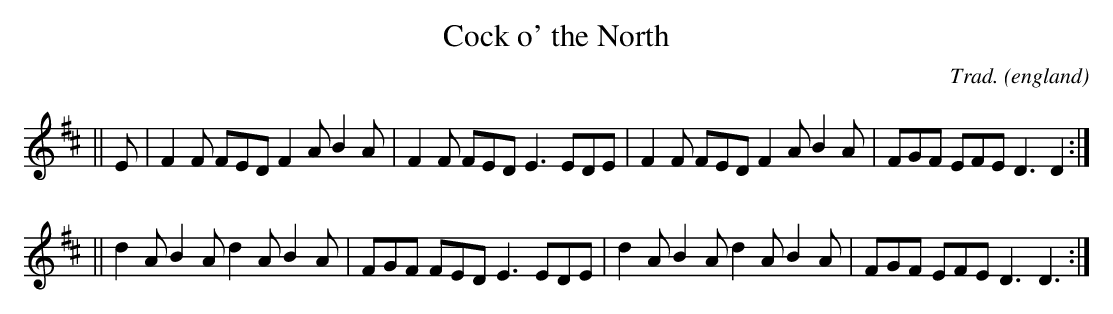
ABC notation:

X:1
T:Cock o' the North
O:england
C:Trad.
K:D
|| E |  F2 F FED F2 A B2 A | F2 F FED E3 EDE |F2F FED F2 A B2 A | FGF EFE D3 D2:|
|| d2 A B2 A d2 A B2 A| FGF FED E3 EDE | d2 A B2 A d2 A B2 A | FGF EFE D3 D3 :|
